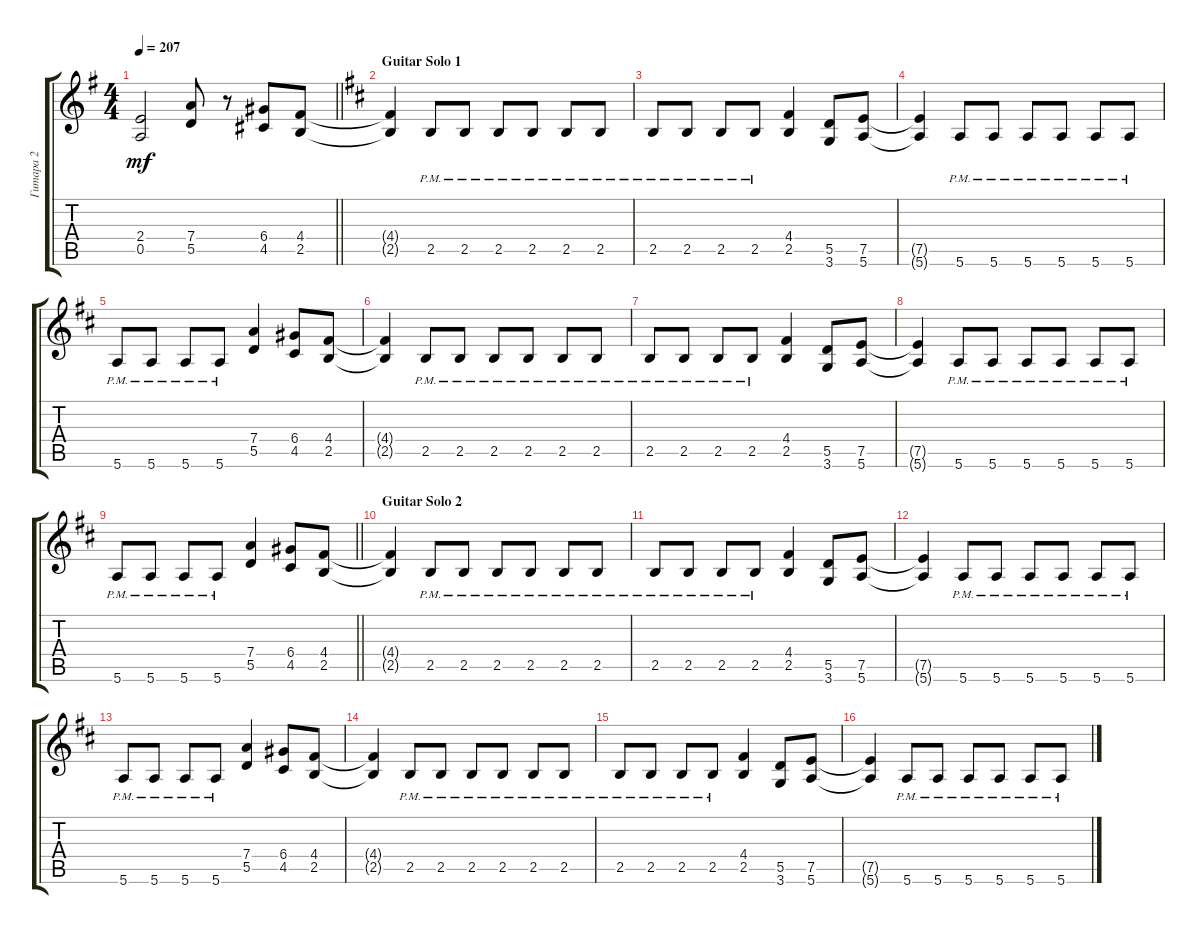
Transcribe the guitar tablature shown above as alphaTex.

\track ("Гитара 2" "Гитара 2") {instrument distortionguitar}
\staff {score tabs}
\tuning (E4 B3 G3 D3 A2 E2) {hide}
\ts (4 4)
\tempo 207
\clef g2
\barLineRight lightlight
\ks eminor
(2.4{t} 0.5{t}).2{dy mf} (7.4 5.5).8 r.8 (6.4 4.5).8 (4.4 2.5).8 |
\section ("" "Guitar Solo 1")
\ks bminor
(4.4{t} 2.5{t}).4 2.5{pm}.8 2.5{pm}.8 2.5{pm}.8 2.5{pm}.8 2.5{pm}.8 2.5{pm}.8 |
2.5{pm}.8 2.5{pm}.8 2.5{pm}.8 2.5{pm}.8 (4.4 2.5).4 (5.5 3.6).8 (7.5 5.6).8 |
(7.5{t} 5.6{t}).4 5.6{pm}.8 5.6{pm}.8 5.6{pm}.8 5.6{pm}.8 5.6{pm}.8 5.6{pm}.8 |
5.6{pm}.8 5.6{pm}.8 5.6{pm}.8 5.6{pm}.8 (7.4 5.5).4 (6.4 4.5).8 (4.4 2.5).8 |
(4.4{t} 2.5{t}).4 2.5{pm}.8 2.5{pm}.8 2.5{pm}.8 2.5{pm}.8 2.5{pm}.8 2.5{pm}.8 |
2.5{pm}.8 2.5{pm}.8 2.5{pm}.8 2.5{pm}.8 (4.4 2.5).4 (5.5 3.6).8 (7.5 5.6).8 |
(7.5{t} 5.6{t}).4 5.6{pm}.8 5.6{pm}.8 5.6{pm}.8 5.6{pm}.8 5.6{pm}.8 5.6{pm}.8 |
\barLineRight lightlight
5.6{pm}.8 5.6{pm}.8 5.6{pm}.8 5.6{pm}.8 (7.4 5.5).4 (6.4 4.5).8 (4.4 2.5).8 |
\section ("" "Guitar Solo 2")
(4.4{t} 2.5{t}).4 2.5{pm}.8 2.5{pm}.8 2.5{pm}.8 2.5{pm}.8 2.5{pm}.8 2.5{pm}.8 |
2.5{pm}.8 2.5{pm}.8 2.5{pm}.8 2.5{pm}.8 (4.4 2.5).4 (5.5 3.6).8 (7.5 5.6).8 |
(7.5{t} 5.6{t}).4 5.6{pm}.8 5.6{pm}.8 5.6{pm}.8 5.6{pm}.8 5.6{pm}.8 5.6{pm}.8 |
5.6{pm}.8 5.6{pm}.8 5.6{pm}.8 5.6{pm}.8 (7.4 5.5).4 (6.4 4.5).8 (4.4 2.5).8 |
(4.4{t} 2.5{t}).4 2.5{pm}.8 2.5{pm}.8 2.5{pm}.8 2.5{pm}.8 2.5{pm}.8 2.5{pm}.8 |
2.5{pm}.8 2.5{pm}.8 2.5{pm}.8 2.5{pm}.8 (4.4 2.5).4 (5.5 3.6).8 (7.5 5.6).8 |
(7.5{t} 5.6{t}).4 5.6{pm}.8 5.6{pm}.8 5.6{pm}.8 5.6{pm}.8 5.6{pm}.8 5.6{pm}.8
